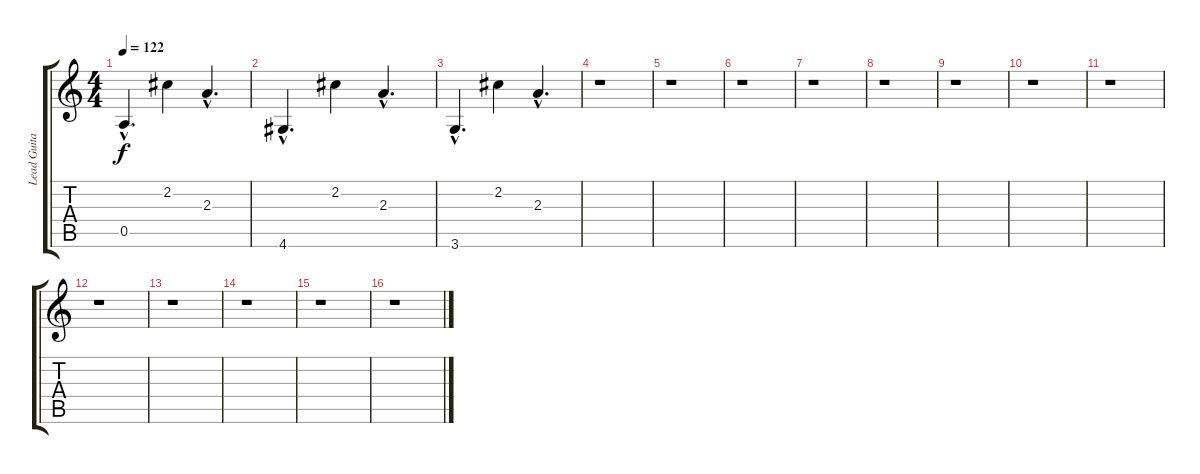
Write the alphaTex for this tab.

\track ("Lead Guitar" "Lead Guita") {instrument distortionguitar}
\staff {score tabs}
\tuning (E4 B3 G3 D3 A2 E2) {hide}
\ts (4 4)
\tempo 122
\clef g2
\ks c
0.5{hac}.4{d dy f instrument distortionguitar} 2.2.4 2.3{hac}.4{d} |
4.6{hac}.4{d} 2.2.4 2.3{hac}.4{d} |
3.6{hac}.4{d} 2.2.4 2.3{hac}.4{d} |
r.1 |
r.1 |
r.1 |
r.1 |
r.1 |
r.1 |
r.1 |
r.1 |
r.1 |
r.1 |
r.1 |
r.1 |
r.1
